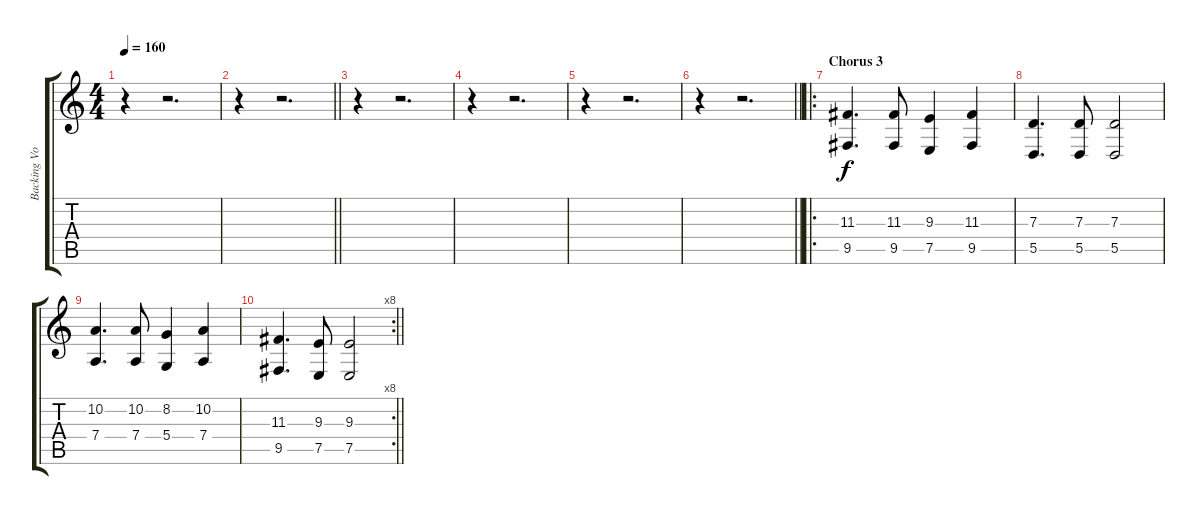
\track ("Backing Vocals" "Backing Vo") {instrument lead6voice}
\staff {score tabs}
\tuning (E4 B3 G3 D3 A2 E2) {hide}
\ts (4 4)
\tempo 160
\clef g2
\ks c
r.4{dy f} r.2{d} |
\barLineRight lightlight
r.4 r.2{d} |
r.4 r.2{d} |
r.4 r.2{d} |
r.4 r.2{d} |
\barLineRight lightlight
r.4 r.2{d} |
\ro
\section ("" "Chorus 3")
(11.3 9.5).4{d} (11.3 9.5).8 (9.3 7.5).4 (11.3 9.5).4 |
(7.3 5.5).4{d} (7.3 5.5).8 (7.3 5.5).2 |
(10.2 7.4).4{d} (10.2 7.4).8 (8.2 5.4).4 (10.2 7.4).4 |
\rc 8
\barLineRight lightlight
(11.3 9.5).4{d} (9.3 7.5).8 (9.3 7.5).2
